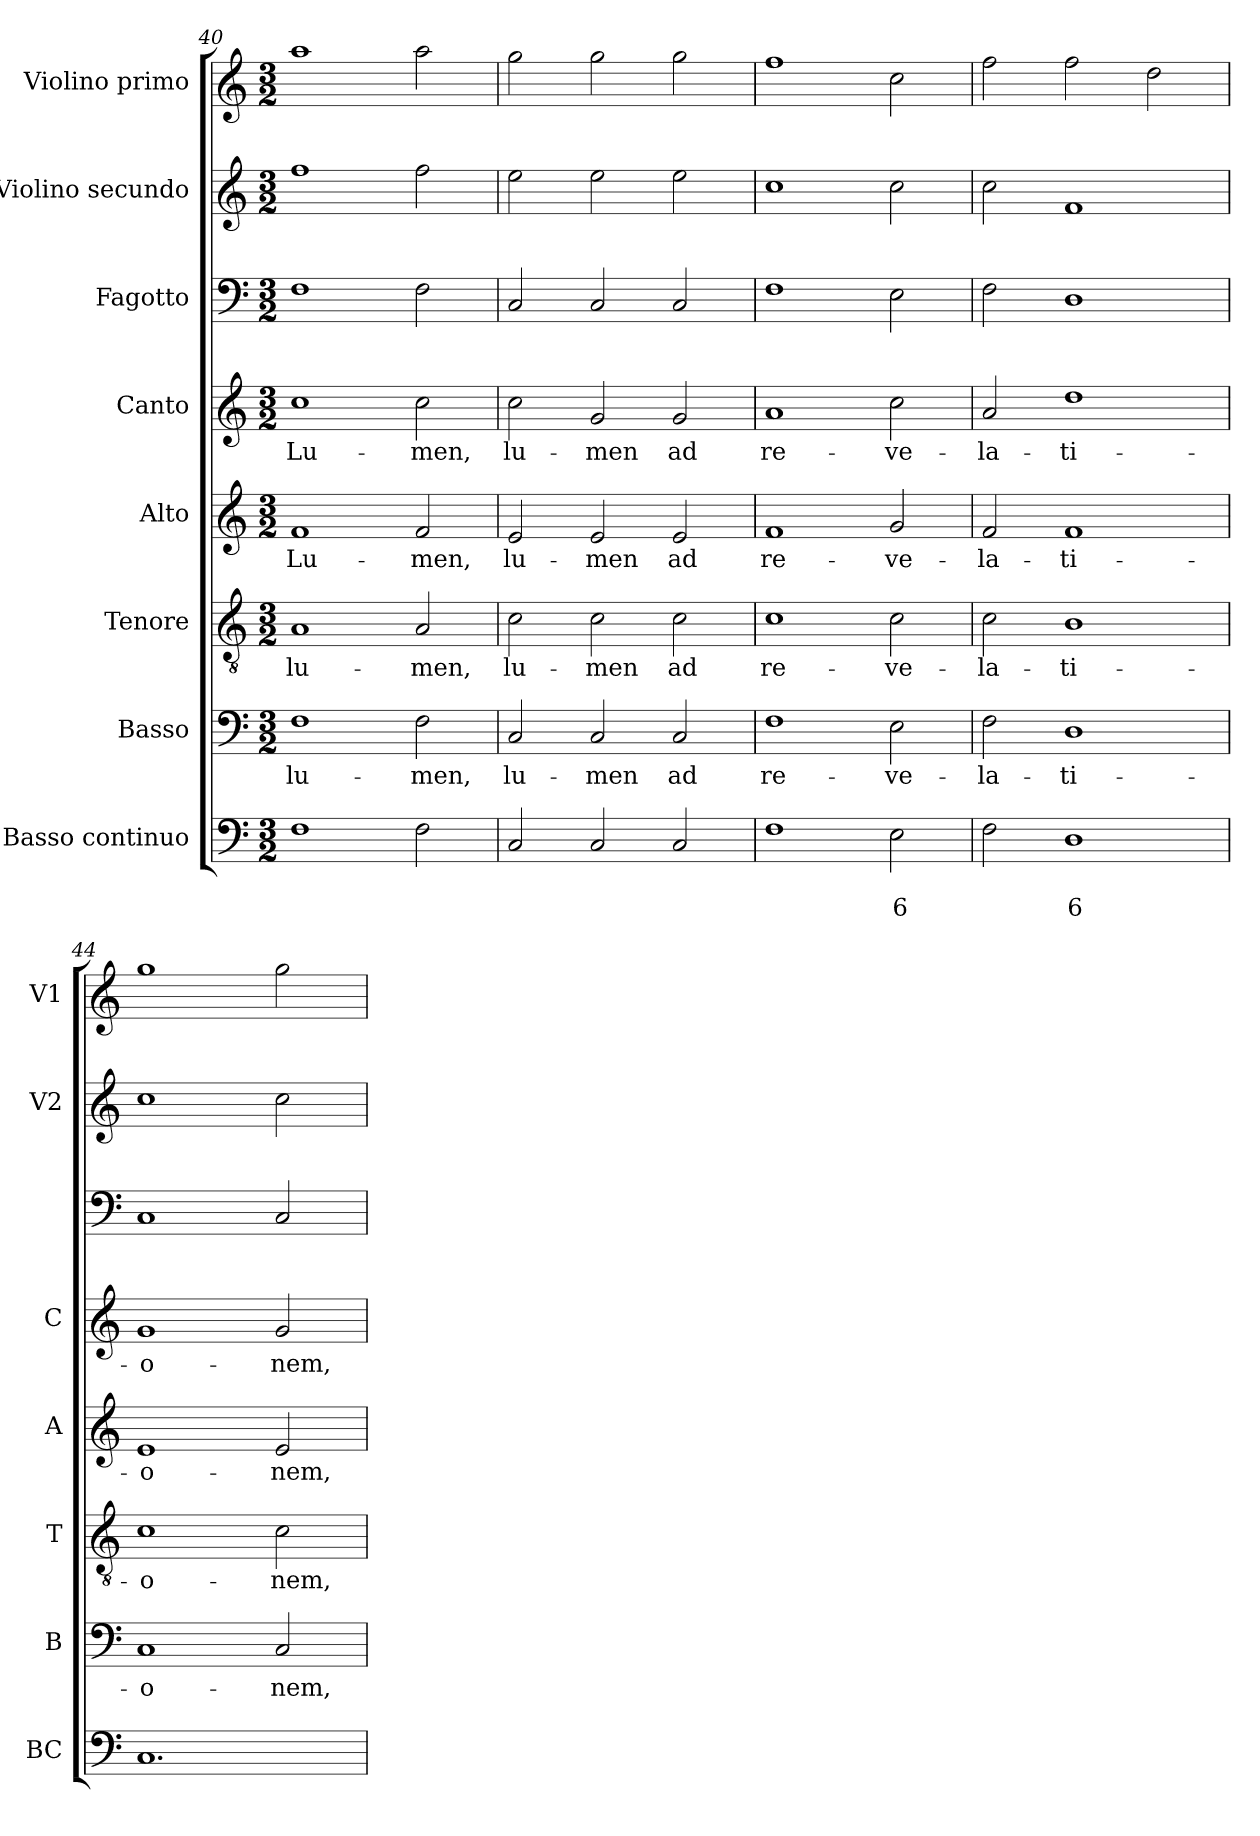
**kern	**text	**text	**kern	**text	**kern	**text	**kern	**text	**kern	**text	**kern	**kern	**kern
*part8	*part8	*part8	*part7	*part7	*part6	*part6	*part5	*part5	*part4	*part4	*part3	*part2	*part1
*staff8	*staff8	*staff8	*staff7	*staff7	*staff6	*staff6	*staff5	*staff5	*staff4	*staff4	*staff3	*staff2	*staff1
*I"Basso continuo	*	*	*I"Basso	*	*I"Tenore	*	*I"Alto	*	*I"Canto	*	*I"Fagotto	*I"Violino secundo	*I"Violino primo
*I'BC	*	*	*I'B	*	*I'T	*	*I'A	*	*I'C	*	*	*I'V2	*I'V1
*clefF4	*	*	*clefF4	*	*clefGv2	*	*clefG2	*	*clefG2	*	*clefF4	*clefG2	*clefG2
*k[]	*	*	*k[]	*	*k[]	*	*k[]	*	*k[]	*	*k[]	*k[]	*k[]
*C:	*	*	*C:	*	*C:	*	*C:	*	*C:	*	*C:	*C:	*C:
*M3/2	*	*	*M3/2	*	*M3/2	*	*M3/2	*	*M3/2	*	*M3/2	*M3/2	*M3/2
=40	=40	=40	=40	=40	=40	=40	=40	=40	=40	=40	=40	=40	=40
!	!	!	!	!LO:LY:b	!	!LO:LY:b	!	!LO:LY:b	!	!LO:LY:b	!	!	!
1F	.	.	1F	lu-	1A	lu-	1f	Lu-	1cc	Lu-	1F	1ff	1aa
!	!	!	!	!LO:LY:b	!	!LO:LY:b	!	!LO:LY:b	!	!LO:LY:b	!	!	!
2F\	.	.	2F\	-men,	2A/	-men,	2f/	-men,	2cc\	-men,	2F\	2ff\	2aa\
=41	=41	=41	=41	=41	=41	=41	=41	=41	=41	=41	=41	=41	=41
!	!	!	!	!LO:LY:b	!	!LO:LY:b	!	!LO:LY:b	!	!LO:LY:b	!	!	!
2C/	.	.	2C/	lu-	2c\	lu-	2e/	lu-	2cc\	lu-	2C/	2ee\	2gg\
!	!	!	!	!LO:LY:b	!	!LO:LY:b	!	!LO:LY:b	!	!LO:LY:b	!	!	!
2C/	.	.	2C/	-men	2c\	-men	2e/	-men	2g/	-men	2C/	2ee\	2gg\
!	!	!	!	!LO:LY:b	!	!LO:LY:b	!	!LO:LY:b	!	!LO:LY:b	!	!	!
2C/	.	.	2C/	ad	2c\	ad	2e/	ad	2g/	ad	2C/	2ee\	2gg\
=42	=42	=42	=42	=42	=42	=42	=42	=42	=42	=42	=42	=42	=42
!	!	!	!	!LO:LY:b	!	!LO:LY:b	!	!LO:LY:b	!	!LO:LY:b	!	!	!
1F	.	.	1F	re-	1c	re-	1f	re-	1a	re-	1F	1cc	1ff
!	!	!LO:LY:b	!	!LO:LY:b	!	!LO:LY:b	!	!LO:LY:b	!	!LO:LY:b	!	!	!
2E\	.	6	2E\	-ve-	2c\	-ve-	2g/	-ve-	2cc\	-ve-	2E\	2cc\	2cc\
=43	=43	=43	=43	=43	=43	=43	=43	=43	=43	=43	=43	=43	=43
!	!	!	!	!LO:LY:b	!	!LO:LY:b	!	!LO:LY:b	!	!LO:LY:b	!	!	!
2F\	.	.	2F\	-la-	2c\	-la-	2f/	-la-	2a/	-la-	2F\	2cc\	2ff\
!	!	!LO:LY:b	!	!LO:LY:b	!	!LO:LY:b	!	!LO:LY:b	!	!LO:LY:b	!	!	!
1D	.	6	1D	-ti-	1B	-ti-	1f	-ti-	1dd	-ti-	1D	1f	2ff\
.	.	.	.	.	.	.	.	.	.	.	.	.	2dd\
!!LO:PB:g=z
=44	=44	=44	=44	=44	=44	=44	=44	=44	=44	=44	=44	=44	=44
!	!	!	!	!LO:LY:b	!	!LO:LY:b	!	!LO:LY:b	!	!LO:LY:b	!	!	!
1.C	.	.	1C	-o-	1c	-o-	1e	-o-	1g	-o-	1C	1cc	1gg
!	!	!	!	!LO:LY:b	!	!LO:LY:b	!	!LO:LY:b	!	!LO:LY:b	!	!	!
.	.	.	2C/	-nem,	2c\	-nem,	2e/	-nem,	2g/	-nem,	2C/	2cc\	2gg\
=	=	=	=	=	=	=	=	=	=	=	=	=	=
*-	*-	*-	*-	*-	*-	*-	*-	*-	*-	*-	*-	*-	*-
